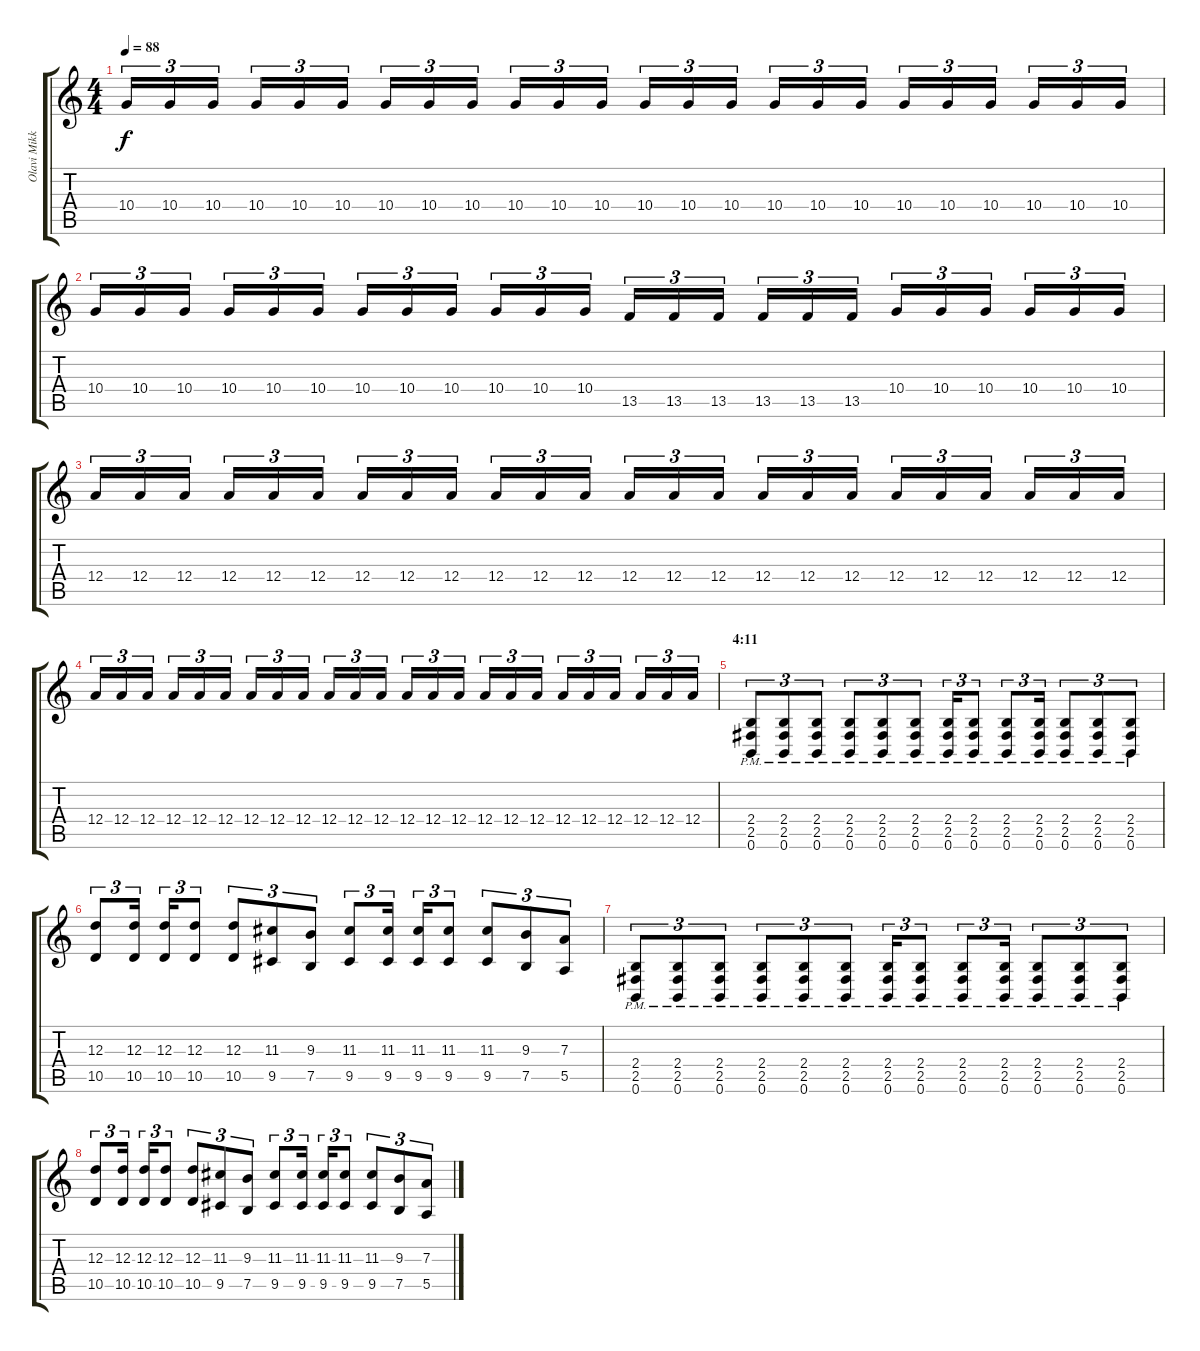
\track ("Olavi Mikkonen" "Olavi Mikk") {instrument distortionguitar}
\staff {score tabs}
\tuning (B3 Gb3 D3 A2 E2 B1) {hide}
\ts (4 4)
\tempo 88
\clef g2
\ks c
10.4.16{tu (3 2) dy f} 10.4.16{tu (3 2)} 10.4.16{tu (3 2)} 10.4.16{tu (3 2)} 10.4.16{tu (3 2)} 10.4.16{tu (3 2)} 10.4.16{tu (3 2)} 10.4.16{tu (3 2)} 10.4.16{tu (3 2)} 10.4.16{tu (3 2)} 10.4.16{tu (3 2)} 10.4.16{tu (3 2)} 10.4.16{tu (3 2)} 10.4.16{tu (3 2)} 10.4.16{tu (3 2)} 10.4.16{tu (3 2)} 10.4.16{tu (3 2)} 10.4.16{tu (3 2)} 10.4.16{tu (3 2)} 10.4.16{tu (3 2)} 10.4.16{tu (3 2)} 10.4.16{tu (3 2)} 10.4.16{tu (3 2)} 10.4.16{tu (3 2)} |
10.4.16{tu (3 2)} 10.4.16{tu (3 2)} 10.4.16{tu (3 2)} 10.4.16{tu (3 2)} 10.4.16{tu (3 2)} 10.4.16{tu (3 2)} 10.4.16{tu (3 2)} 10.4.16{tu (3 2)} 10.4.16{tu (3 2)} 10.4.16{tu (3 2)} 10.4.16{tu (3 2)} 10.4.16{tu (3 2)} 13.5.16{tu (3 2)} 13.5.16{tu (3 2)} 13.5.16{tu (3 2)} 13.5.16{tu (3 2)} 13.5.16{tu (3 2)} 13.5.16{tu (3 2)} 10.4.16{tu (3 2)} 10.4.16{tu (3 2)} 10.4.16{tu (3 2)} 10.4.16{tu (3 2)} 10.4.16{tu (3 2)} 10.4.16{tu (3 2)} |
12.4.16{tu (3 2)} 12.4.16{tu (3 2)} 12.4.16{tu (3 2)} 12.4.16{tu (3 2)} 12.4.16{tu (3 2)} 12.4.16{tu (3 2)} 12.4.16{tu (3 2)} 12.4.16{tu (3 2)} 12.4.16{tu (3 2)} 12.4.16{tu (3 2)} 12.4.16{tu (3 2)} 12.4.16{tu (3 2)} 12.4.16{tu (3 2)} 12.4.16{tu (3 2)} 12.4.16{tu (3 2)} 12.4.16{tu (3 2)} 12.4.16{tu (3 2)} 12.4.16{tu (3 2)} 12.4.16{tu (3 2)} 12.4.16{tu (3 2)} 12.4.16{tu (3 2)} 12.4.16{tu (3 2)} 12.4.16{tu (3 2)} 12.4.16{tu (3 2)} |
12.4.16{tu (3 2)} 12.4.16{tu (3 2)} 12.4.16{tu (3 2)} 12.4.16{tu (3 2)} 12.4.16{tu (3 2)} 12.4.16{tu (3 2)} 12.4.16{tu (3 2)} 12.4.16{tu (3 2)} 12.4.16{tu (3 2)} 12.4.16{tu (3 2)} 12.4.16{tu (3 2)} 12.4.16{tu (3 2)} 12.4.16{tu (3 2)} 12.4.16{tu (3 2)} 12.4.16{tu (3 2)} 12.4.16{tu (3 2)} 12.4.16{tu (3 2)} 12.4.16{tu (3 2)} 12.4.16{tu (3 2)} 12.4.16{tu (3 2)} 12.4.16{tu (3 2)} 12.4.16{tu (3 2)} 12.4.16{tu (3 2)} 12.4.16{tu (3 2)} |
\section ("" "4:11")
(2.4{pm} 2.5{pm} 0.6{pm}).8{tu (3 2)} (2.4{pm} 2.5{pm} 0.6{pm}).8{tu (3 2)} (2.4{pm} 2.5{pm} 0.6{pm}).8{tu (3 2)} (2.4{pm} 2.5{pm} 0.6{pm}).8{tu (3 2)} (2.4{pm} 2.5{pm} 0.6{pm}).8{tu (3 2)} (2.4{pm} 2.5{pm} 0.6{pm}).8{tu (3 2)} (2.4{pm} 2.5{pm} 0.6{pm}).16{tu (3 2)} (2.4{pm} 2.5{pm} 0.6{pm}).8{tu (3 2)} (2.4{pm} 2.5{pm} 0.6{pm}).8{tu (3 2)} (2.4{pm} 2.5{pm} 0.6{pm}).16{tu (3 2)} (2.4{pm} 2.5{pm} 0.6{pm}).8{tu (3 2)} (2.4{pm} 2.5{pm} 0.6{pm}).8{tu (3 2)} (2.4{pm} 2.5{pm} 0.6{pm}).8{tu (3 2)} |
(12.3 10.5).8{tu (3 2)} (12.3 10.5).16{tu (3 2)} (12.3 10.5).16{tu (3 2)} (12.3 10.5).8{tu (3 2)} (12.3 10.5).8{tu (3 2)} (11.3 9.5).8{tu (3 2)} (9.3 7.5).8{tu (3 2)} (11.3 9.5).8{tu (3 2)} (11.3 9.5).16{tu (3 2)} (11.3 9.5).16{tu (3 2)} (11.3 9.5).8{tu (3 2)} (11.3 9.5).8{tu (3 2)} (9.3 7.5).8{tu (3 2)} (7.3 5.5).8{tu (3 2)} |
(2.4{pm} 2.5{pm} 0.6{pm}).8{tu (3 2)} (2.4{pm} 2.5{pm} 0.6{pm}).8{tu (3 2)} (2.4{pm} 2.5{pm} 0.6{pm}).8{tu (3 2)} (2.4{pm} 2.5{pm} 0.6{pm}).8{tu (3 2)} (2.4{pm} 2.5{pm} 0.6{pm}).8{tu (3 2)} (2.4{pm} 2.5{pm} 0.6{pm}).8{tu (3 2)} (2.4{pm} 2.5{pm} 0.6{pm}).16{tu (3 2)} (2.4{pm} 2.5{pm} 0.6{pm}).8{tu (3 2)} (2.4{pm} 2.5{pm} 0.6{pm}).8{tu (3 2)} (2.4{pm} 2.5{pm} 0.6{pm}).16{tu (3 2)} (2.4{pm} 2.5{pm} 0.6{pm}).8{tu (3 2)} (2.4{pm} 2.5{pm} 0.6{pm}).8{tu (3 2)} (2.4{pm} 2.5{pm} 0.6{pm}).8{tu (3 2)} |
(12.3 10.5).8{tu (3 2)} (12.3 10.5).16{tu (3 2)} (12.3 10.5).16{tu (3 2)} (12.3 10.5).8{tu (3 2)} (12.3 10.5).8{tu (3 2)} (11.3 9.5).8{tu (3 2)} (9.3 7.5).8{tu (3 2)} (11.3 9.5).8{tu (3 2)} (11.3 9.5).16{tu (3 2)} (11.3 9.5).16{tu (3 2)} (11.3 9.5).8{tu (3 2)} (11.3 9.5).8{tu (3 2)} (9.3 7.5).8{tu (3 2)} (7.3 5.5).8{tu (3 2)}
